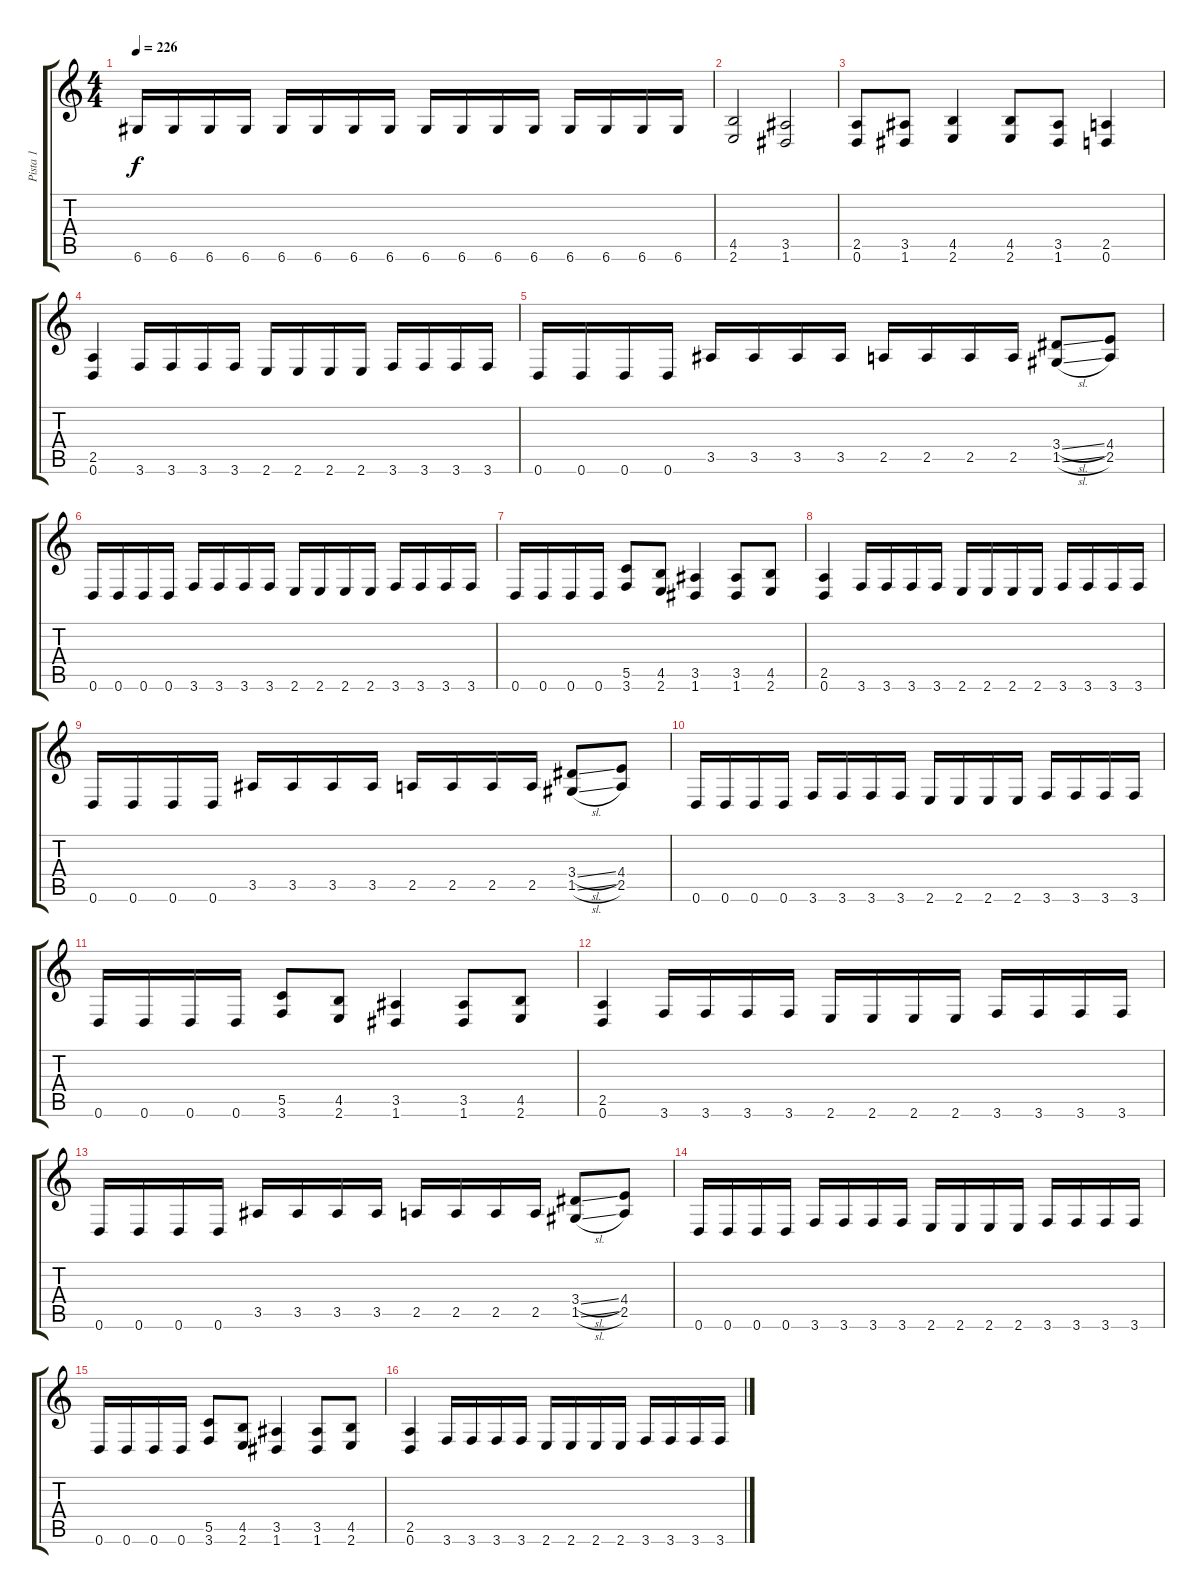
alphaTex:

\track ("Pista 1" "Pista 1") {instrument distortionguitar}
\staff {score tabs}
\tuning (D4 A3 F3 C3 G2 D2) {hide}
\ts (4 4)
\tempo 226
\clef g2
\ks c
6.6.16{dy f} 6.6.16 6.6.16 6.6.16 6.6.16 6.6.16 6.6.16 6.6.16 6.6.16 6.6.16 6.6.16 6.6.16 6.6.16 6.6.16 6.6.16 6.6.16 |
(4.5 2.6).2 (3.5 1.6).2 |
(2.5 0.6).8 (3.5 1.6).8 (4.5 2.6).4 (4.5 2.6).8 (3.5 1.6).8 (2.5 0.6).4 |
(2.5 0.6).4 3.6.16 3.6.16 3.6.16 3.6.16 2.6.16 2.6.16 2.6.16 2.6.16 3.6.16 3.6.16 3.6.16 3.6.16 |
0.6.16 0.6.16 0.6.16 0.6.16 3.5.16 3.5.16 3.5.16 3.5.16 2.5.16 2.5.16 2.5.16 2.5.16 (3.4{sl} 1.5{sl}).8 (4.4 2.5).8 |
0.6.16 0.6.16 0.6.16 0.6.16 3.6.16 3.6.16 3.6.16 3.6.16 2.6.16 2.6.16 2.6.16 2.6.16 3.6.16 3.6.16 3.6.16 3.6.16 |
0.6.16 0.6.16 0.6.16 0.6.16 (5.5 3.6).8 (4.5 2.6).8 (3.5 1.6).4 (3.5 1.6).8 (4.5 2.6).8 |
(2.5 0.6).4 3.6.16 3.6.16 3.6.16 3.6.16 2.6.16 2.6.16 2.6.16 2.6.16 3.6.16 3.6.16 3.6.16 3.6.16 |
0.6.16 0.6.16 0.6.16 0.6.16 3.5.16 3.5.16 3.5.16 3.5.16 2.5.16 2.5.16 2.5.16 2.5.16 (3.4{sl} 1.5{sl}).8 (4.4 2.5).8 |
0.6.16 0.6.16 0.6.16 0.6.16 3.6.16 3.6.16 3.6.16 3.6.16 2.6.16 2.6.16 2.6.16 2.6.16 3.6.16 3.6.16 3.6.16 3.6.16 |
0.6.16 0.6.16 0.6.16 0.6.16 (5.5 3.6).8 (4.5 2.6).8 (3.5 1.6).4 (3.5 1.6).8 (4.5 2.6).8 |
(2.5 0.6).4 3.6.16 3.6.16 3.6.16 3.6.16 2.6.16 2.6.16 2.6.16 2.6.16 3.6.16 3.6.16 3.6.16 3.6.16 |
0.6.16 0.6.16 0.6.16 0.6.16 3.5.16 3.5.16 3.5.16 3.5.16 2.5.16 2.5.16 2.5.16 2.5.16 (3.4{sl} 1.5{sl}).8 (4.4 2.5).8 |
0.6.16 0.6.16 0.6.16 0.6.16 3.6.16 3.6.16 3.6.16 3.6.16 2.6.16 2.6.16 2.6.16 2.6.16 3.6.16 3.6.16 3.6.16 3.6.16 |
0.6.16 0.6.16 0.6.16 0.6.16 (5.5 3.6).8 (4.5 2.6).8 (3.5 1.6).4 (3.5 1.6).8 (4.5 2.6).8 |
(2.5 0.6).4 3.6.16 3.6.16 3.6.16 3.6.16 2.6.16 2.6.16 2.6.16 2.6.16 3.6.16 3.6.16 3.6.16 3.6.16
